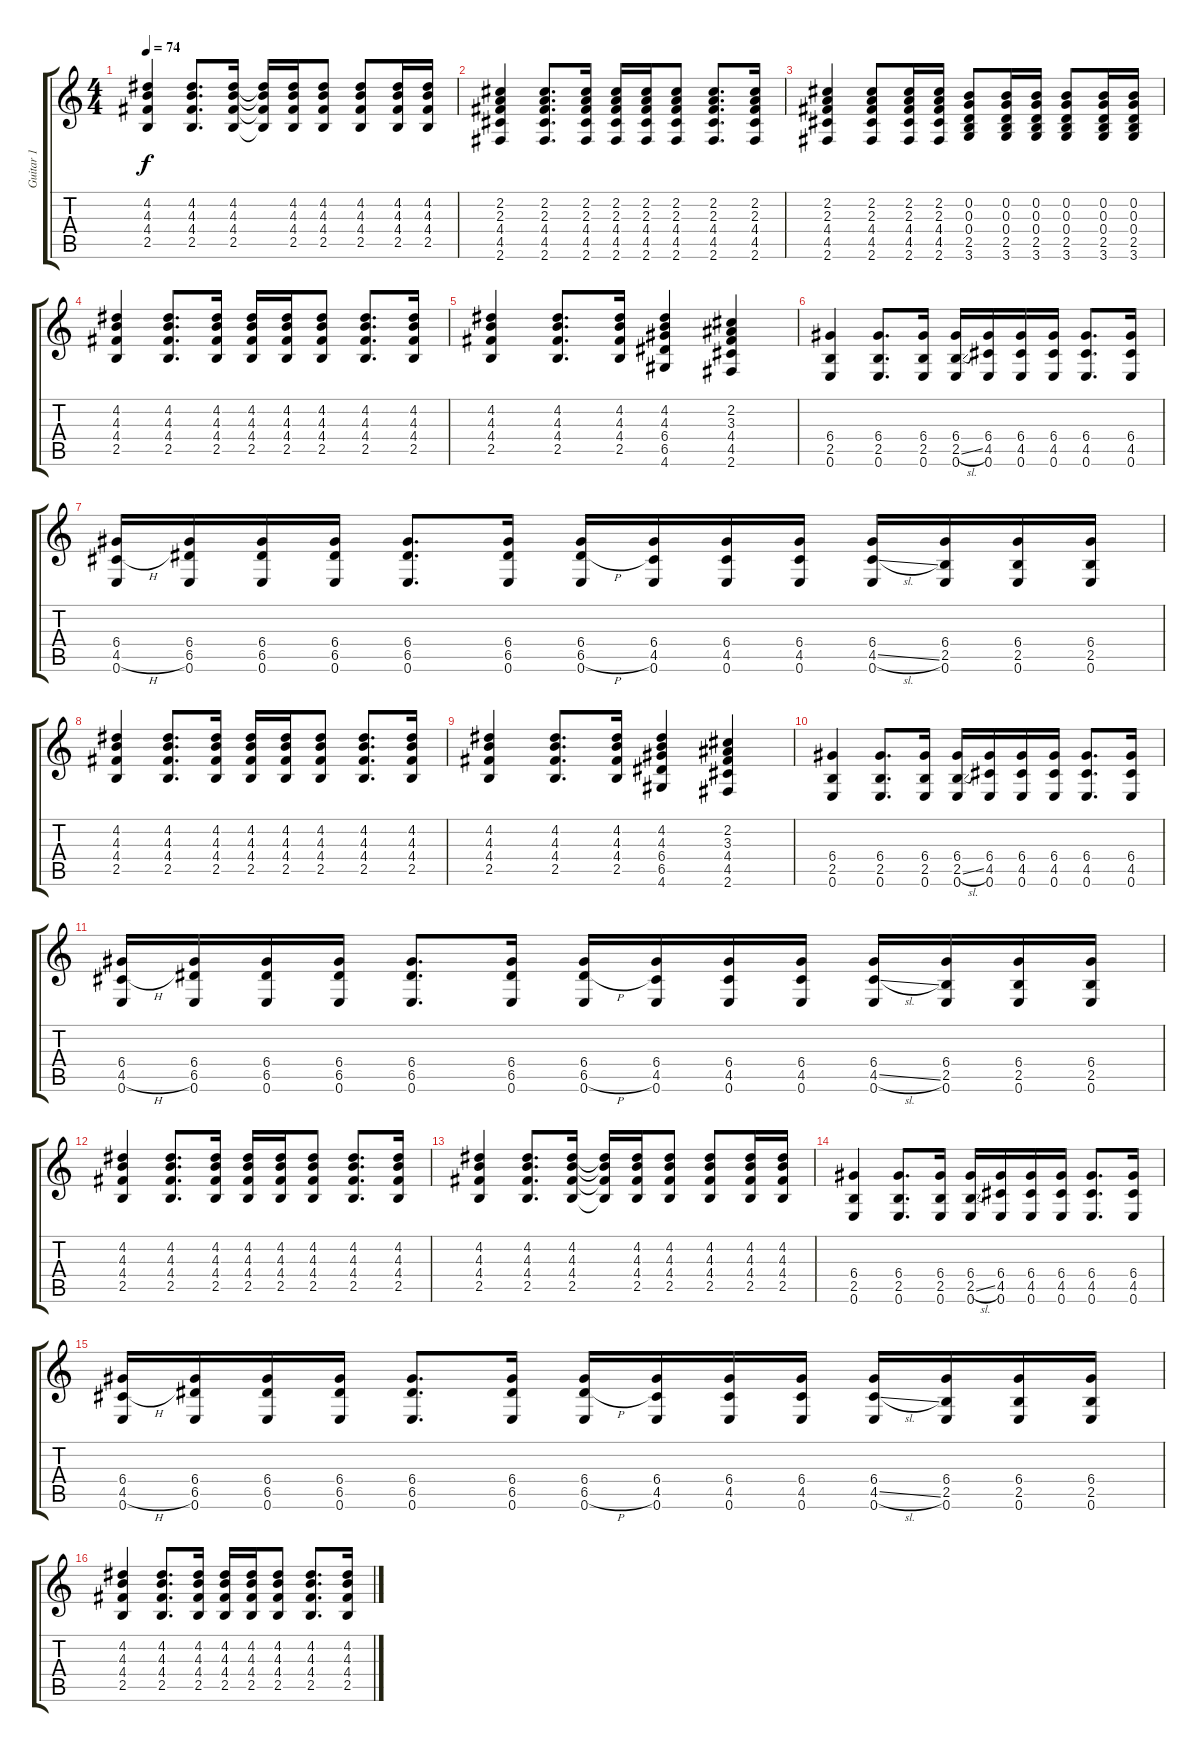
\track ("Guitar 1" "Guitar 1") {instrument acousticguitarsteel}
\staff {score tabs}
\tuning (E4 B3 G3 D3 A2 E2) {hide}
\ts (4 4)
\tempo 74
\clef g2
\ks c
(4.2 4.3 4.4 2.5).4{dy f} (4.2 4.3 4.4 2.5).8{d} (4.2 4.3 4.4 2.5).16 (4.2{t} 4.3{t} 4.4{t} 2.5{t}).16 (4.2 4.3 4.4 2.5).16 (4.2 4.3 4.4 2.5).8 (4.2 4.3 4.4 2.5).8 (4.2 4.3 4.4 2.5).16 (4.2 4.3 4.4 2.5).16 |
(2.2 2.3 4.4 4.5 2.6).4 (2.2 2.3 4.4 4.5 2.6).8{d} (2.2 2.3 4.4 4.5 2.6).16 (2.2 2.3 4.4 4.5 2.6).16 (2.2 2.3 4.4 4.5 2.6).16 (2.2 2.3 4.4 4.5 2.6).8 (2.2 2.3 4.4 4.5 2.6).8{d} (2.2 2.3 4.4 4.5 2.6).16 |
(2.2 2.3 4.4 4.5 2.6).4 (2.2 2.3 4.4 4.5 2.6).8 (2.2 2.3 4.4 4.5 2.6).16 (2.2 2.3 4.4 4.5 2.6).16 (0.2 0.3 0.4 2.5 3.6).8 (0.2 0.3 0.4 2.5 3.6).16 (0.2 0.3 0.4 2.5 3.6).16 (0.2 0.3 0.4 2.5 3.6).8 (0.2 0.3 0.4 2.5 3.6).16 (0.2 0.3 0.4 2.5 3.6).16 |
(4.2 4.3 4.4 2.5).4 (4.2 4.3 4.4 2.5).8{d} (4.2 4.3 4.4 2.5).16 (4.2 4.3 4.4 2.5).16 (4.2 4.3 4.4 2.5).16 (4.2 4.3 4.4 2.5).8 (4.2 4.3 4.4 2.5).8{d} (4.2 4.3 4.4 2.5).16 |
(4.2 4.3 4.4 2.5).4 (4.2 4.3 4.4 2.5).8{d} (4.2 4.3 4.4 2.5).16 (4.2 4.3 6.4 6.5 4.6).4 (2.2 3.3 4.4 4.5 2.6).4 |
(6.4 2.5 0.6).4 (6.4 2.5 0.6).8{d} (6.4 2.5 0.6).16 (6.4 2.5{sl} 0.6).16 (6.4 4.5 0.6).16 (6.4 4.5 0.6).16 (6.4 4.5 0.6).16 (6.4 4.5 0.6).8{d} (6.4 4.5 0.6).16 |
(6.4 4.5{h} 0.6).16 (6.4 6.5 0.6).16 (6.4 6.5 0.6).16 (6.4 6.5 0.6).16 (6.4 6.5 0.6).8{d} (6.4 6.5 0.6).16 (6.4 6.5{h} 0.6).16 (6.4 4.5 0.6).16 (6.4 4.5 0.6).16 (6.4 4.5 0.6).16 (6.4 4.5{sl} 0.6).16 (6.4 2.5 0.6).16 (6.4 2.5 0.6).16 (6.4 2.5 0.6).16 |
(4.2 4.3 4.4 2.5).4 (4.2 4.3 4.4 2.5).8{d} (4.2 4.3 4.4 2.5).16 (4.2 4.3 4.4 2.5).16 (4.2 4.3 4.4 2.5).16 (4.2 4.3 4.4 2.5).8 (4.2 4.3 4.4 2.5).8{d} (4.2 4.3 4.4 2.5).16 |
(4.2 4.3 4.4 2.5).4 (4.2 4.3 4.4 2.5).8{d} (4.2 4.3 4.4 2.5).16 (4.2 4.3 6.4 6.5 4.6).4 (2.2 3.3 4.4 4.5 2.6).4 |
(6.4 2.5 0.6).4 (6.4 2.5 0.6).8{d} (6.4 2.5 0.6).16 (6.4 2.5{sl} 0.6).16 (6.4 4.5 0.6).16 (6.4 4.5 0.6).16 (6.4 4.5 0.6).16 (6.4 4.5 0.6).8{d} (6.4 4.5 0.6).16 |
(6.4 4.5{h} 0.6).16 (6.4 6.5 0.6).16 (6.4 6.5 0.6).16 (6.4 6.5 0.6).16 (6.4 6.5 0.6).8{d} (6.4 6.5 0.6).16 (6.4 6.5{h} 0.6).16 (6.4 4.5 0.6).16 (6.4 4.5 0.6).16 (6.4 4.5 0.6).16 (6.4 4.5{sl} 0.6).16 (6.4 2.5 0.6).16 (6.4 2.5 0.6).16 (6.4 2.5 0.6).16 |
(4.2 4.3 4.4 2.5).4 (4.2 4.3 4.4 2.5).8{d} (4.2 4.3 4.4 2.5).16 (4.2 4.3 4.4 2.5).16 (4.2 4.3 4.4 2.5).16 (4.2 4.3 4.4 2.5).8 (4.2 4.3 4.4 2.5).8{d} (4.2 4.3 4.4 2.5).16 |
(4.2 4.3 4.4 2.5).4 (4.2 4.3 4.4 2.5).8{d} (4.2 4.3 4.4 2.5).16 (4.2{t} 4.3{t} 4.4{t} 2.5{t}).16 (4.2 4.3 4.4 2.5).16 (4.2 4.3 4.4 2.5).8 (4.2 4.3 4.4 2.5).8 (4.2 4.3 4.4 2.5).16 (4.2 4.3 4.4 2.5).16 |
(6.4 2.5 0.6).4 (6.4 2.5 0.6).8{d} (6.4 2.5 0.6).16 (6.4 2.5{sl} 0.6).16 (6.4 4.5 0.6).16 (6.4 4.5 0.6).16 (6.4 4.5 0.6).16 (6.4 4.5 0.6).8{d} (6.4 4.5 0.6).16 |
(6.4 4.5{h} 0.6).16 (6.4 6.5 0.6).16 (6.4 6.5 0.6).16 (6.4 6.5 0.6).16 (6.4 6.5 0.6).8{d} (6.4 6.5 0.6).16 (6.4 6.5{h} 0.6).16 (6.4 4.5 0.6).16 (6.4 4.5 0.6).16 (6.4 4.5 0.6).16 (6.4 4.5{sl} 0.6).16 (6.4 2.5 0.6).16 (6.4 2.5 0.6).16 (6.4 2.5 0.6).16 |
(4.2 4.3 4.4 2.5).4 (4.2 4.3 4.4 2.5).8{d} (4.2 4.3 4.4 2.5).16 (4.2 4.3 4.4 2.5).16 (4.2 4.3 4.4 2.5).16 (4.2 4.3 4.4 2.5).8 (4.2 4.3 4.4 2.5).8{d} (4.2 4.3 4.4 2.5).16
